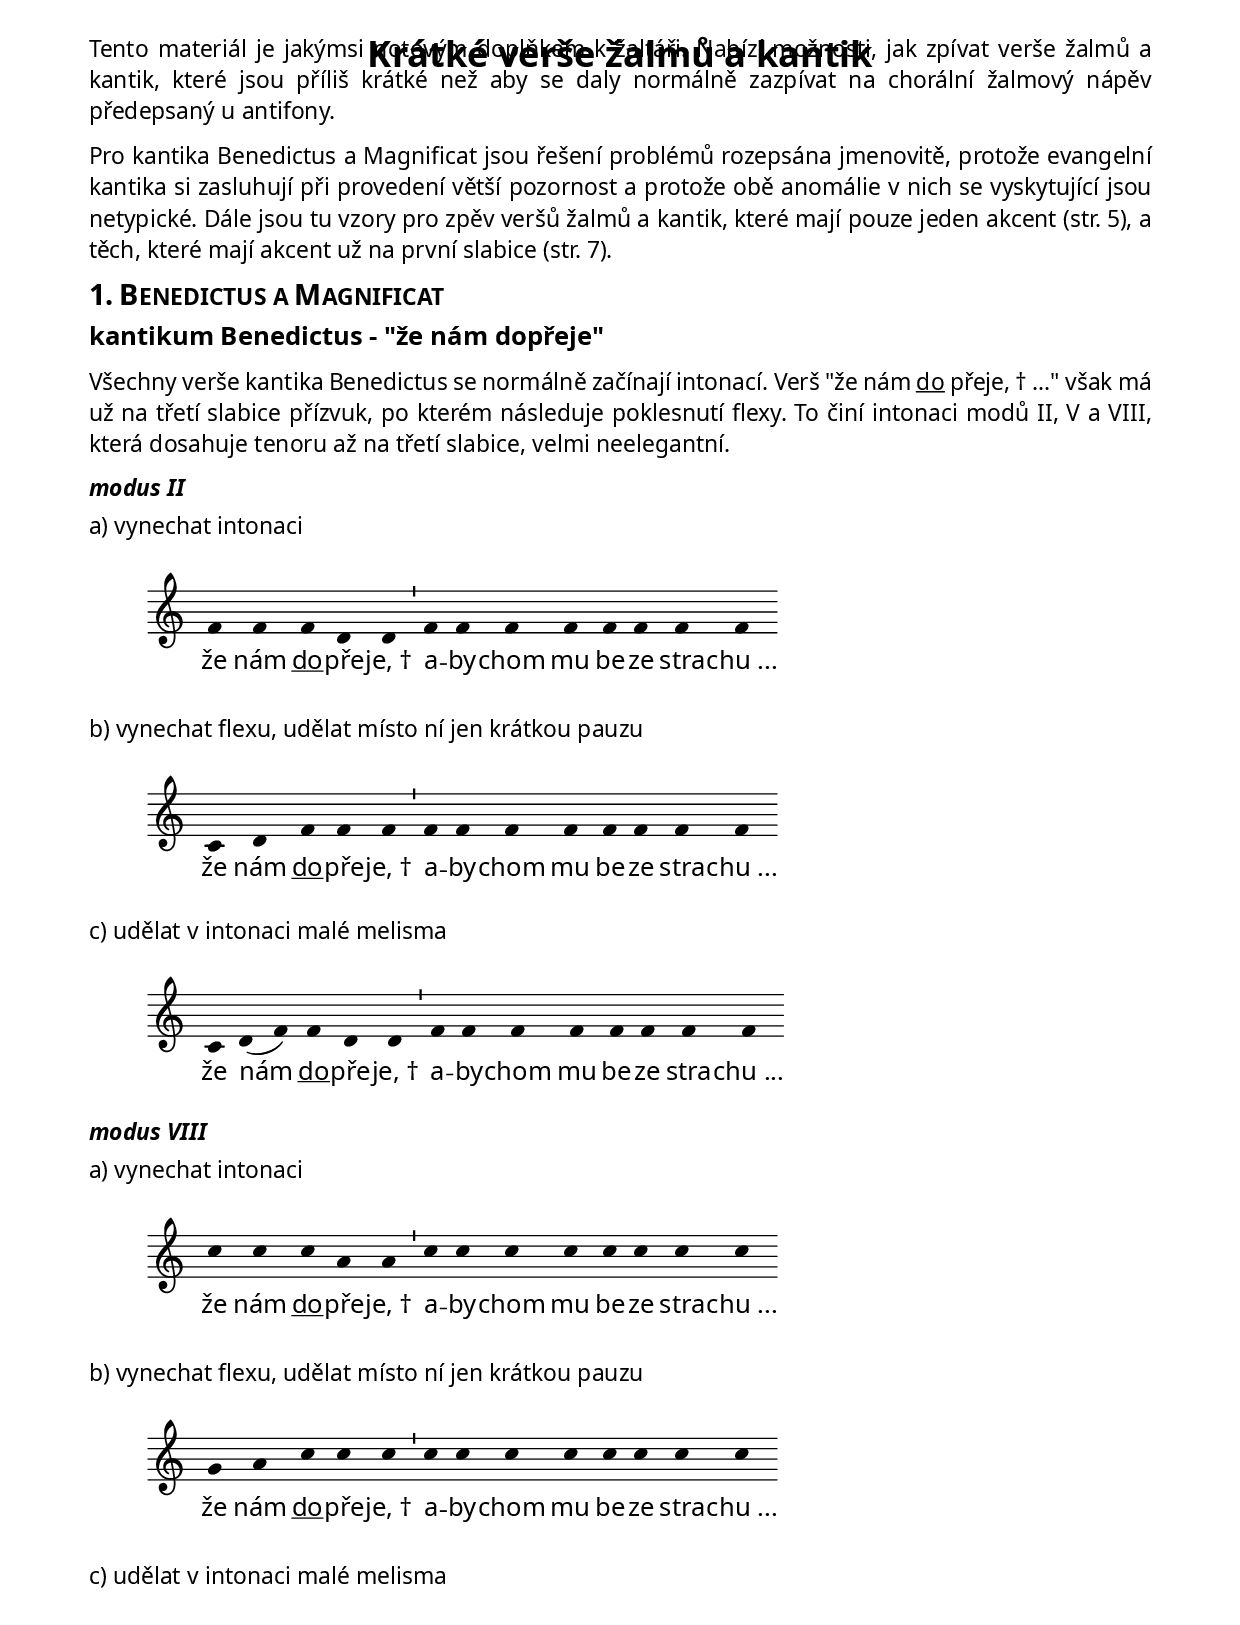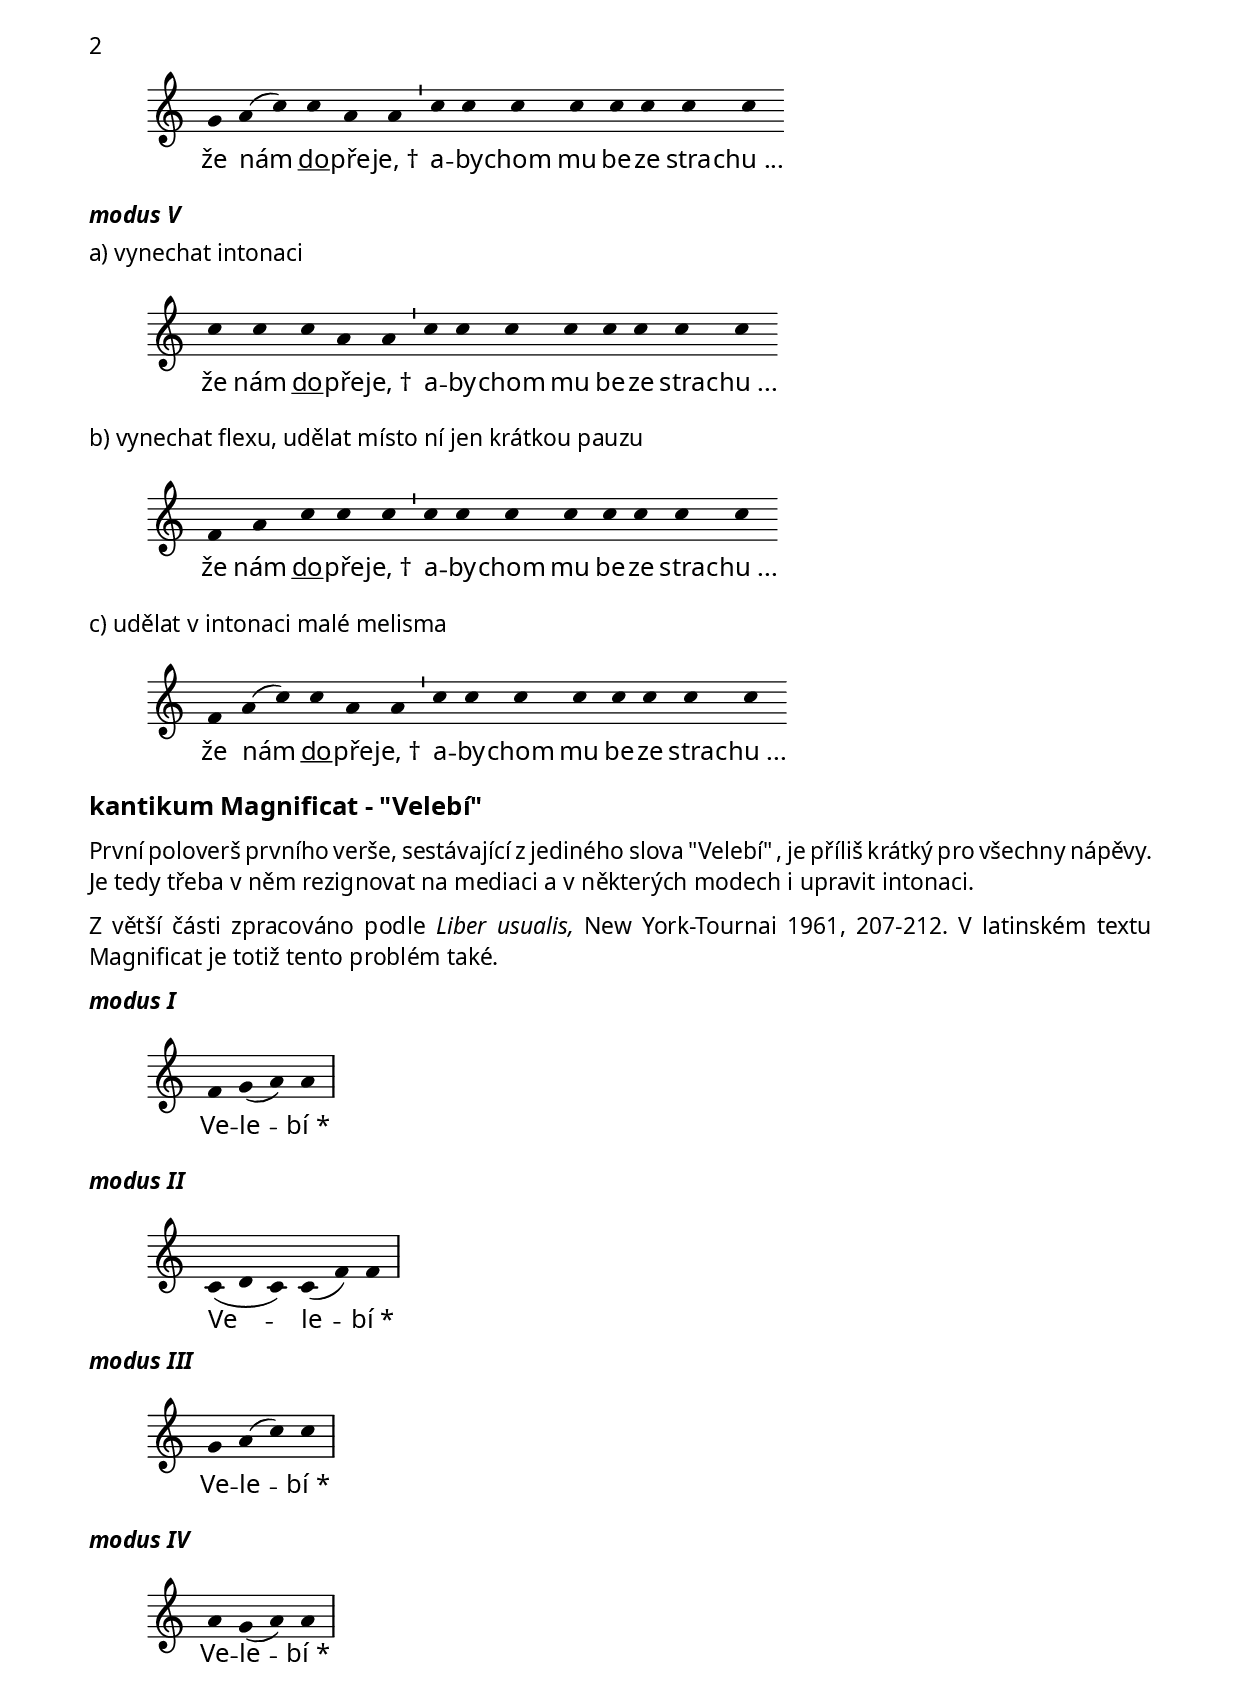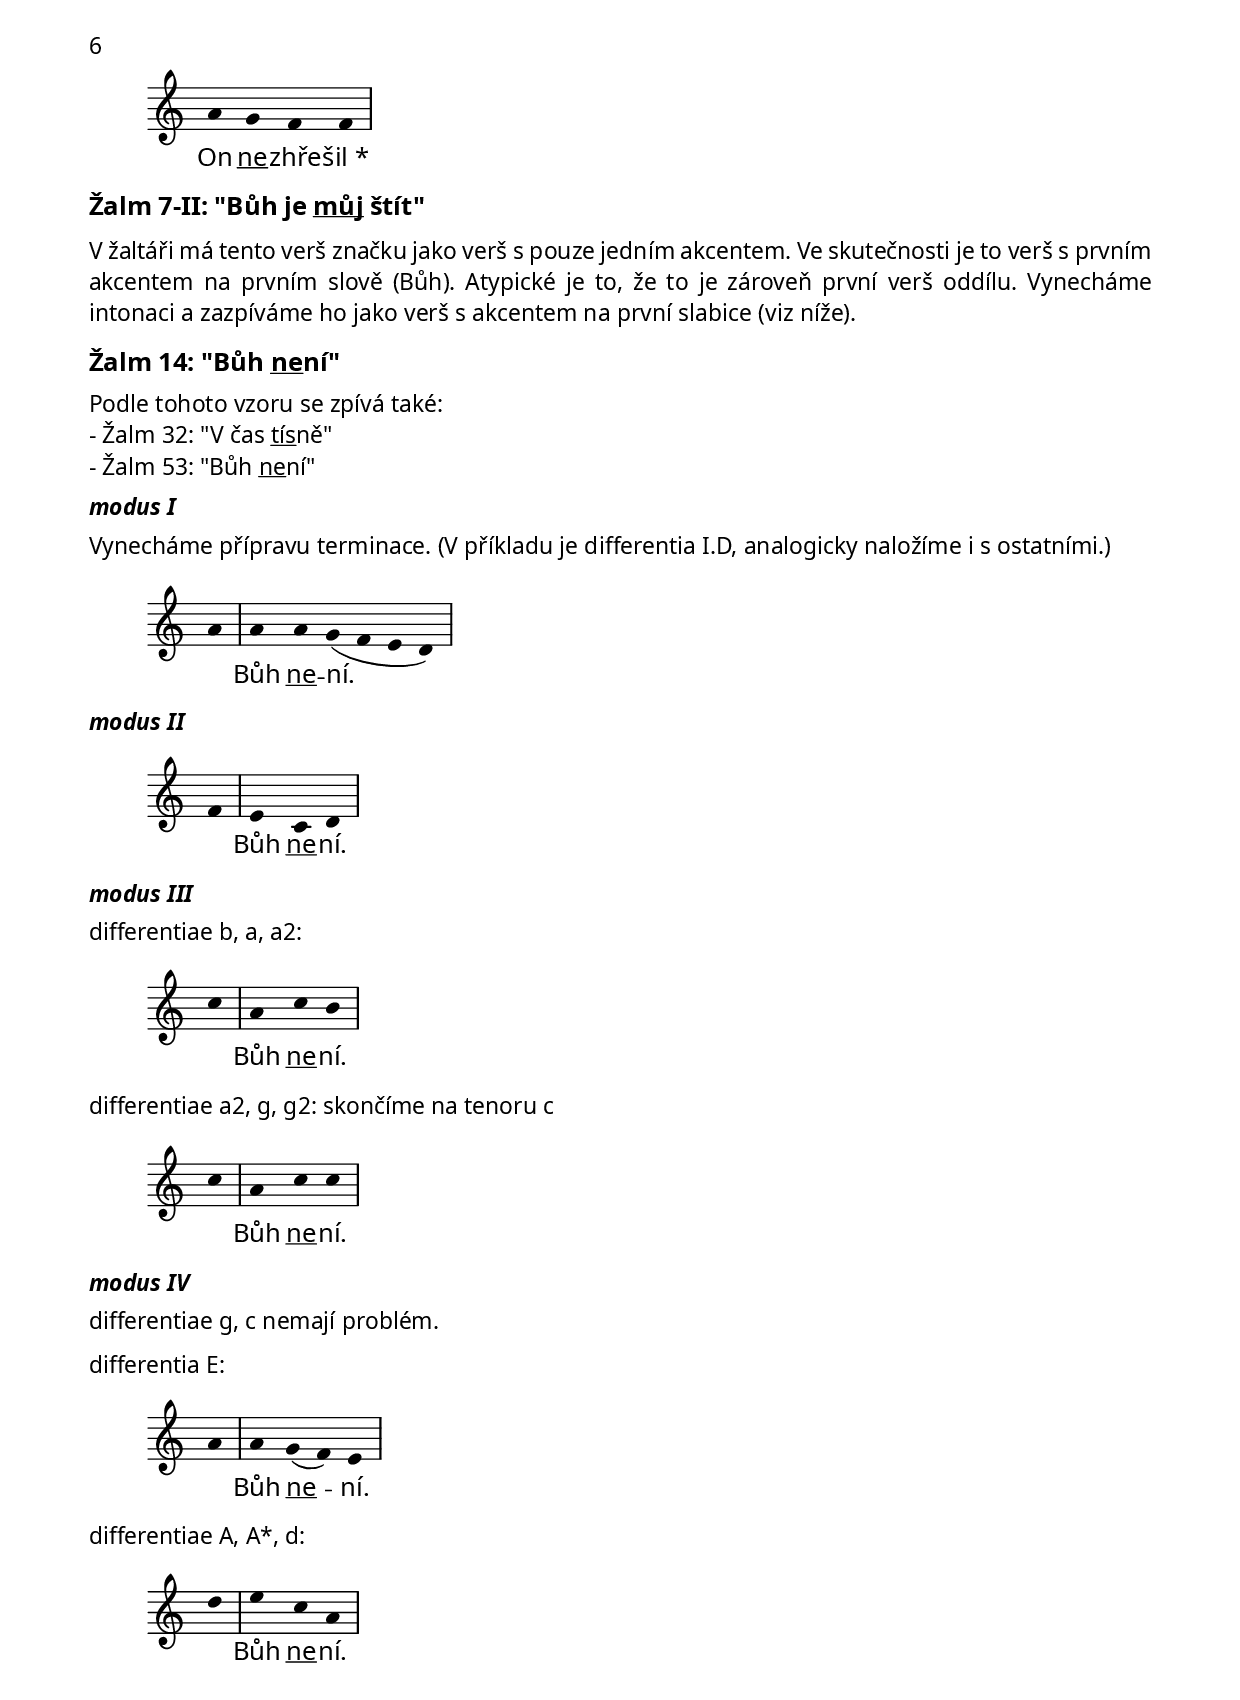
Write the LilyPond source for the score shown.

\version "2.14.2"

\header {
  title = "Krátké verše žalmů a kantik"
}

\include "spolecne.ly"

#(define-markup-command (kapitola layout props obsah)(markup?)
   "Nadpis kapitoly"
   (interpret-markup layout props
		     (markup #:bold
			     #:huge
                             #:caps obsah)))

#(define-markup-command (sekce layout props obsah)(markup?)
   "Nadpis sekce"
   (interpret-markup layout props
		     (markup #:bold
			     #:large obsah)))

#(define-markup-command (subsekce layout props obsah)(markup?)
   "Nadpis subsekce"
   (interpret-markup layout props
		     (markup #:bold #:italic obsah)))

\markup{}

\markup\justify{
Tento materiál je jakýmsi notovým doplňkem k žaltáři.
Nabízí možnosti, jak zpívat verše žalmů a kantik,
které jsou příliš krátké než aby se daly normálně zazpívat
na chorální žalmový nápěv předepsaný u antifony.
}

\markup\justify{
Pro kantika Benedictus a Magnificat jsou řešení problémů
rozepsána jmenovitě, protože evangelní kantika si zasluhují
při provedení větší pozornost a protože obě anomálie v nich se
vyskytující jsou netypické.
Dále jsou tu vzory pro zpěv veršů žalmů a kantik,
které mají pouze jeden akcent \concat{(str. " "\page-ref #'jedenakcent "0" "?"),} a těch, které mají akcent
už na první slabice \concat{(str. " "\page-ref #'akcentprvni "0" "?").}
}

\markup\kapitola{1. Benedictus a Magnificat}
\label #'benmag

\markup\sekce{kantikum Benedictus - "\"že nám dopřeje\""}

\markup\justify{
Všechny verše kantika Benedictus se normálně začínají
intonací. Verš "\"že" nám \underline{do}přeje, \Dagger "...\""
však má už na třetí slabice přízvuk, po kterém následuje
poklesnutí flexy. To činí intonaci modů II, V a VIII,
která dosahuje tenoru až na třetí slabice, velmi neelegantní.
}

\markup\subsekce{modus II}
\markup{a) vynechat intonaci}
\score {
  \relative c' {
    \choralniRezim
    f4 f f d d \barMin
    f f f f f f f f
  }
  \addlyrics {
    že nám \markup\underline{do} -- pře -- \markup{je, \Dagger}
    a -- by -- chom mu be -- ze stra -- chu_...
  }
  \header {
    id = "benedictus_IIa"
  }
}

\markup{b) vynechat flexu, udělat místo ní jen krátkou pauzu}
\score {
  \relative c' {
    \choralniRezim
    c4 d f f f \barMin
    f f f f f f f f
  }
  \addlyrics {
    že nám \markup\underline{do} -- pře -- \markup{je, \Dagger}
    a -- by -- chom mu be -- ze stra -- chu_...
  }
  \header {
    id = "benedictus_IIb"
  }
}

\markup{c) udělat v intonaci malé melisma}
\score {
  \relative c' {
    \choralniRezim
    c4 d( f) f d d \barMin
    f f f f f f f f
  }
  \addlyrics {
    že nám \markup\underline{do} -- pře -- \markup{je, \Dagger}
    a -- by -- chom mu be -- ze stra -- chu_...
  }
  \header {
    id = "benedictus_IIc"
  }
}

\markup\subsekce{modus VIII}

\markup{a) vynechat intonaci}
\score {
  \relative c'' {
    \choralniRezim
    c4 c c a a \barMin
    c c c c c c c c
  }
  \addlyrics {
    že nám \markup\underline{do} -- pře -- \markup{je, \Dagger}
    a -- by -- chom mu be -- ze stra -- chu_...
  }
  \header {
    id = "benedictus_VIIIa"
  }
}

\markup{b) vynechat flexu, udělat místo ní jen krátkou pauzu}
\score {
  \relative c'' {
    \choralniRezim
    g4 a c c c \barMin
    c c c c c c c c
  }
  \addlyrics {
    že nám \markup\underline{do} -- pře -- \markup{je, \Dagger}
    a -- by -- chom mu be -- ze stra -- chu_...
  }
  \header {
    id = "benedictus_VIIIb"
  }
}

\markup{c) udělat v intonaci malé melisma}
\score {
  \relative c'' {
    \choralniRezim
    g4 a( c) c a a \barMin
    c c c c c c c c
  }
  \addlyrics {
    že nám \markup\underline{do} -- pře -- \markup{je, \Dagger}
    a -- by -- chom mu be -- ze stra -- chu_...
  }
  \header {
    id = "benedictus_VIIIc"
  }
}

\markup\subsekce{modus V}

\markup{a) vynechat intonaci}
\score {
  \relative c'' {
    \choralniRezim
    c c c a a \barMin
    c c c c c c c c
  }
  \addlyrics {
    že nám \markup\underline{do} -- pře -- \markup{je, \Dagger}
    a -- by -- chom mu be -- ze stra -- chu_...
  }
  \header {
    id = "benedictus_Va"
  }
}

\markup{b) vynechat flexu, udělat místo ní jen krátkou pauzu}
\score {
  \relative c' {
    \choralniRezim
    f4 a c c c \barMin
    c c c c c c c c
  }
  \addlyrics {
    že nám \markup\underline{do} -- pře -- \markup{je, \Dagger}
    a -- by -- chom mu be -- ze stra -- chu_...
  }
  \header {
    id = "benedictus_Vb"
  }
}

\markup{c) udělat v intonaci malé melisma}
\score {
  \relative c' {
    \choralniRezim
    f4 a( c) c a a \barMin
    c c c c c c c c
  }
  \addlyrics {
    že nám \markup\underline{do} -- pře -- \markup{je, \Dagger}
    a -- by -- chom mu be -- ze stra -- chu_...
  }
  \header {
    id = "benedictus_Vb"
  }
}

\markup\sekce{kantikum Magnificat - "\"Velebí\""}

\markup\justify{
První poloverš prvního verše, sestávající z jediného
slova "\"Velebí\"", je příliš krátký pro všechny nápěvy.
Je tedy třeba v něm rezignovat na mediaci a v některých
modech i upravit intonaci.
}

\markup\justify{
Z větší části zpracováno podle \italic{Liber usualis,} New York-Tournai 1961, 207-212.
V latinském textu Magnificat je totiž tento problém také.
}

\markup\subsekce{modus I}
\score {
  \relative c' {
    \choralniRezim
    f4 g( a) a \barMax
  }
  \addlyrics {
    Ve -- le -- bí_*
  }
  \header {
    id = "magnificat_I"
  }
}

\markup\subsekce{modus II}
\score {
  \relative c' {
    \choralniRezim
    c( d c) c( f) f \barMax
  }
  \addlyrics {
    Ve -- le -- bí_*
  }
  \header {
    id = "magnificat_II"
  }
}

\markup\subsekce{modus III}
\score {
  \relative c'' {
    \choralniRezim
    g a( c) c \barMax
  }
  \addlyrics {
    Ve -- le -- bí_*
  }
  \header {
    id = "magnificat_III"
  }
}

\markup\subsekce{modus IV}
\score {
  \relative c'' {
    \choralniRezim
    a g( a) a \barMax
  }
  \addlyrics {
    Ve -- le -- bí_*
  }
  \header {
    id = "magnificat_IV"
  }
}

\pageBreak

\markup\subsekce{modus V}
\score {
  \relative c' {
    \choralniRezim
    f4 a( c) c \barMax
  }
  \addlyrics {
    Ve -- le -- bí_*
  }
  \header {
    id = "magnificat_IV"
  }
}

\score {
  \relative c' {
    \choralniRezim
    f4( a g) a( c) c \barMax
  }
  \addlyrics {
    Ve -- le -- bí_*
  }
  \header {
    id = "magnificat_IV"
  }
}

\score {
  \relative c' {
    \choralniRezim
    f4( g) a( c) c \barMax
  }
  \addlyrics {
    Ve -- le -- bí_*
  }
  \header {
    id = "magnificat_IV"
  }
}

\pageBreak

\markup\subsekce{modus VI}
\score {
  \relative c' {
    \choralniRezim
    f4 g( a) a \barMax
  }
  \addlyrics {
    Ve -- le -- bí_*
  }
  \header {
    id = "magnificat_IV"
  }
}

\markup\subsekce{modus VII}
\score {
  \relative c'' {
    \choralniRezim
    c( b) c( d) d \barMax
  }
  \addlyrics {
    Ve -- le -- bí_*
  }
  \header {
    id = "magnificat_IV"
  }
}

\markup\subsekce{modus VIII}
\score {
  \relative c'' {
    \choralniRezim
    g4( a g) g( c) c \barMax
  }
  \addlyrics {
    Ve -- le -- bí_*
  }
  \header {
    id = "magnificat_IV"
  }
}

\markup\subsekce{tonus peregrinus}
\score {
  \relative c'' {
    \choralniRezim
    a( bes) a g4.( f) \barMax
  }
  \addlyrics {
    Ve -- le -- bí_*
  }
  \header {
    id = "magnificat_IV"
  }
}

\pageBreak

\markup\kapitola{2. Verše s pouze jedním akcentem}
\label #'jedenakcent

\markup\sekce{kantikum 1Petr 2: "\"On" \concat{\underline{ne}zhřešil"\""}}
\markup\column{
\line{Podle tohoto vzoru se zpívá také:}
\line{- kantikum Dt 32: "\"Tak" \underline{ho} "vzal\""}
}

\markup\subsekce{modus I}
\score {
  \relative c'' {
    \choralniRezim
    a4 g a a \barMax
  }
  \addlyrics {
    On \markup\underline{ne} -- zhře -- šil_*
  }
  \header {
    id = ""
  }
}

\markup\subsekce{modus III}
\score {
  \relative c'' {
    \choralniRezim
    c4 c b( a) c \barMax
  }
  \addlyrics {
    On \markup\underline{ne} -- zhře -- šil_*
  }
  \header {
    id = ""
  }
}
\markup\justify{Následující varianta melodicky využívá i
přebytečnou čtvrtou slabiku a nedá se proto použít pro
ještě kratší verše, jako např. "\"Tak" \underline{ho} "vzal\"".
}
\score {
  \relative c'' {
    \choralniRezim
    c4 d( c) b( a) c \barMax
  }
  \addlyrics {
    On \markup\underline{ne} -- zhře -- šil_*
  }
  \header {
    id = ""
  }
}

\markup\subsekce{modus IV}
\score {
  \relative c'' {
    \choralniRezim
    a4 b a a \barMax
  }
  \addlyrics {
    On \markup\underline{ne} -- zhře -- šil_*
  }
  \header {
    id = ""
  }
}

\markup\subsekce{modus VI}
\score {
  \relative c'' {
    \choralniRezim
    a4 a f f \barMax
  }
  \addlyrics {
    On \markup\underline{ne} -- zhře -- šil_*
  }
  \header {
    id = ""
  }
}
\score {
  \relative c'' {
    \choralniRezim
    a4 g a a \barMax
  }
  \addlyrics {
    On \markup\underline{ne} -- zhře -- šil_*
  }
  \header {
    id = ""
  }
}

\markup\subsekce{modus VII}
\score {
  \relative c'' {
    \choralniRezim
    d4 d e e \barMax
  }
  \addlyrics {
    On \markup\underline{ne} -- zhře -- šil_*
  }
  \header {
    id = ""
  }
}
\score {
  \relative c'' {
    \choralniRezim
    d4 f( e) d( e) e \barMax
  }
  \addlyrics {
    On \markup\underline{ne} -- zhře -- šil_*
  }
  \header {
    id = ""
  }
}

\markup\subsekce{tonus peregrinus}
\score {
  \relative c'' {
    \choralniRezim
    a g f f \barMax
  }
  \addlyrics {
    On \markup\underline{ne} -- zhře -- šil_*
  }
  \header {
    id = ""
  }
}

\markup\sekce{Žalm 7-II: "\"Bůh" je \underline{můj} "štít\""}
\markup\justify{
V žaltáři má tento verš značku jako verš s pouze jedním
akcentem. Ve skutečnosti je to verš s prvním akcentem na prvním
slově (Bůh). Atypické je to, že to je zároveň první verš
oddílu. Vynecháme intonaci a zazpíváme ho jako verš s akcentem
na první slabice (viz níže).
}

\markup\sekce{Žalm 14: "\"Bůh" \concat{\underline{ne}ní"\""}}
\markup\column{
\line{Podle tohoto vzoru se zpívá také:}
\line{- Žalm 32: "\"V čas" \concat{\underline{tís}ně"\""}}
\line{- Žalm 53: "\"Bůh" \concat{\underline{ne}ní"\""}}
}

\markup\subsekce{modus I}
\markup\justify{
Vynecháme přípravu terminace. (V příkladu je differentia I.D,
analogicky naložíme i s ostatními.)
}
\score {
  \relative c'' {
    \choralniRezim
    a \barMax a4 a g( f e d) \barMax
  }
  \addlyrics {
    \skip 1 Bůh \markup\underline{ne} -- ní.
  }
  \header {
    id = ""
  }
}

\markup\subsekce{modus II}
\score {
  \relative c' {
    \choralniRezim
    f \barMax e c d \barMax
  }
  \addlyrics {
    \skip 1 Bůh \markup\underline{ne} -- ní.
  }
  \header {
    id = ""
  }
}

\markup\subsekce{modus III}
\markup{differentiae b, a, a2:}
\score {
  \relative c'' {
    \choralniRezim
    c \barMax a c b \barMax
  }
  \addlyrics {
    \skip 1 Bůh \markup\underline{ne} -- ní.
  }
  \header {
    id = ""
  }
}
\markup{differentiae a2, g, g2: skončíme na tenoru c}
\score {
  \relative c'' {
    \choralniRezim
    c \barMax a c c \barMax
  }
  \addlyrics {
    \skip 1 Bůh \markup\underline{ne} -- ní.
  }
  \header {
    id = ""
  }
}

\markup\subsekce{modus IV}
\markup{differentiae g, c nemají problém.}
\markup{differentia E:}
\score {
  \relative c'' {
    \choralniRezim
    a4 \barMax a g( f) e \barMax
  }
  \addlyrics {
    \skip 1 Bůh \markup\underline{ne} -- ní.
  }
  \header {
    id = ""
  }
}
\markup{differentiae A, A*, d:}
\score {
  \relative c'' {
    \choralniRezim
    d4 \barMax e c a \barMax
  }
  \addlyrics {
    \skip 1 Bůh \markup\underline{ne} -- ní.
  }
  \header {
    id = ""
  }
}

\pageBreak % ZLOM

\markup\subsekce{modus V}
\score {
  \relative c'' {
    \choralniRezim
    c \barMax c d c \barMax
  }
  \addlyrics {
    \skip 1 Bůh \markup\underline{ne} -- ní.
  }
  \header {
    id = ""
  }
}

\markup\subsekce{modus VI}
\score {
  \relative c'' {
    \choralniRezim
    a \barMax g( a) g f \barMax
  }
  \addlyrics {
    \skip 1 Bůh \markup\underline{ne} -- ní.
  }
  \header {
    id = ""
  }
}

\markup\subsekce{modus VII}
\markup{Zcela vynechat tenor d; první dva tóny terminace svázat.}
\score {
  \relative c'' {
    \choralniRezim
    e \barMax e( d) c b( a) \barMax
  }
  \addlyrics {
    \skip 1 Bůh \markup\underline{ne} -- ní.
  }
  \header {
    id = ""
  }
}

\markup\subsekce{modus VIII}
\markup{Zcela vynechat tenor c; první dva tóny terminace svázat.}
\score {
  \relative c'' {
    \choralniRezim
    c \barMax b( c) a g \barMax
  }
  \addlyrics {
    \skip 1 Bůh \markup\underline{ne} -- ní.
  }
  \header {
    id = ""
  }
}

\markup\subsekce{tonus peregrinus}
\score {
  \relative c' {
    \choralniRezim
    f \barMax g f e( d) \barMax
  }
  \addlyrics {
    \skip 1 Bůh \markup\underline{ne} -- ní.
  }
  \header {
    id = ""
  }
}

\markup\kapitola{3. Verše s akcentem již na první slabice}
\label #'akcentprvni
\markup\justify{
Veršů s akcentem již na první slabice je v žaltáři velké
množství. Následují dva vzory, podle kterých se všechny
dají zazpívat.
}

\markup\kapitola{3.1 v prvním poloverši}

\markup\sekce{Žalm 118-II: \concat{"\"" \underline{Já} sot " " \underline{ze} " " spásy "\""}}

\markup\subsekce{modus I}
\score {
  \relative c'' {
    \choralniRezim
    bes a g a a \barMax
  }
  \addlyrics {
    \markup\underline{Já} -- sot \markup\underline{ze} spá -- sy_*
  }
  \header {
    id = ""
  }
}

\pageBreak % ZLOM

\markup\subsekce{modus III}
\score {
  \relative c'' {
    \choralniRezim
    d4 c c b( a) c \barMax
  }
  \addlyrics {
    \markup\underline{Já} -- sot \markup\underline{ze} spá -- sy_*
  }
  \header {
    id = ""
  }
}

\markup\subsekce{modus IV}
\score {
  \relative c'' {
    \choralniRezim
    g4 a b a a \barMax
  }
  \addlyrics {
    \markup\underline{Já} -- sot \markup\underline{ze} spá -- sy_*
  }
  \header {
    id = ""
  }
}

\markup\subsekce{modus VII}
\score {
  \relative c'' {
    \choralniRezim
    f4 e d e e \barMax
  }
  \addlyrics {
    \markup\underline{Já} -- sot \markup\underline{ze} spá -- sy_*
  }
  \header {
    id = ""
  }
}

\markup\subsekce{tonus peregrinus}
\score {
  \relative c'' {
    \choralniRezim
    g4( bes) a g f f \barMax
  }
  \addlyrics {
    \markup\underline{Já} -- sot \markup\underline{ze} spá -- sy_*
  }
  \header {
    id = ""
  }
}

\markup\kapitola{3.2 ve druhém poloverši}

\markup\sekce{Žalm 27-II: \concat{"\"" \underline{V ze} mi " " \underline{ži} vých "\""}}

\markup\subsekce{modus I}
\score {
  \relative c'' {
    \choralniRezim
    a4 \barMax g f g( a) g( f e d) \barMax
  }
  \addlyrics {
    \skip 1 \markup\underline{V ze} -- mi \markup\underline{ži} -- vých.
  }
  \header {
    id = ""
  }
}

\markup\subsekce{modus IV}
\markup{differentia E:}
\score {
  \relative c'' {
    \choralniRezim
    a4 \barMax a b( a) g( f) e \barMax
  }
  \addlyrics {
    \skip 1 \markup\underline{V ze} -- mi \markup\underline{ži} -- vých.
  }
  \header {
    id = ""
  }
}
\markup{differentiae A, A*, d:}
\score {
  \relative c'' {
    \choralniRezim
    d4 \barMax d4 e c a \barMax
  }
  \addlyrics {
    \skip 1 \markup\underline{V ze} -- mi \markup\underline{ži} -- vých.
  }
  \header {
    id = ""
  }
}

\pageBreak % ZLOM

\markup\subsekce{modus VI}
\score {
  \relative c'' {
    \choralniRezim
    a4 \barMax f g( a) g f \barMax
  }
  \addlyrics {
    \skip 1 \markup\underline{V ze} -- mi \markup\underline{ži} -- vých.
  }
  \header {
    id = ""
  }
}

\markup\subsekce{modus VII}
\score {
  \relative c'' {
    \choralniRezim
    e4 \barMax e d c b( a) \barMax
  }
  \addlyrics {
    \skip 1 \markup\underline{V ze} -- mi \markup\underline{ži} -- vých.
  }
  \header {
    id = ""
  }
}

\markup\subsekce{modus VIII}
\score {
  \relative c'' {
    \choralniRezim
    c4 \barMax b c a g \barMax
  }
  \addlyrics {
    \skip 1 \markup\underline{V ze} -- mi \markup\underline{ži} -- vých.
  }
  \header {
    id = ""
  }
}